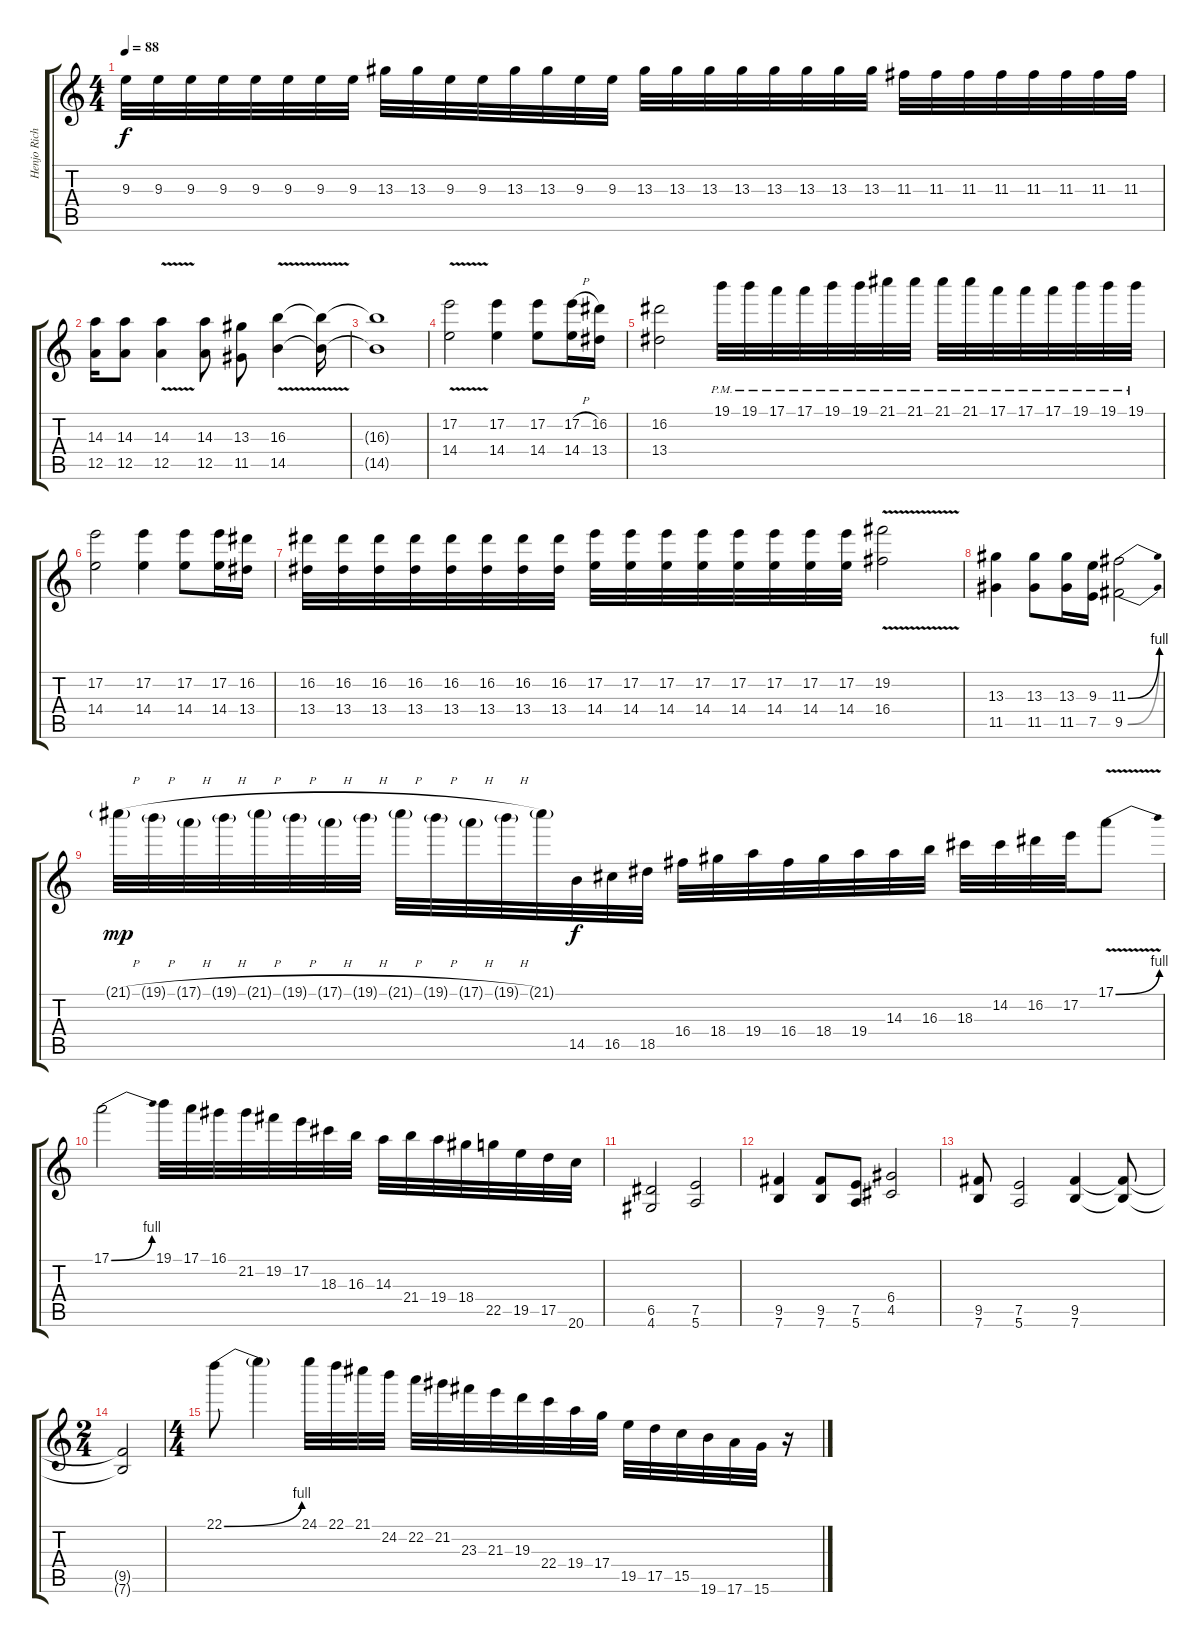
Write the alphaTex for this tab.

\track ("Henjo Richter" "Henjo Rich") {instrument distortionguitar}
\staff {score tabs}
\tuning (E4 B3 G3 D3 A2 E2) {hide}
\ts (4 4)
\tempo 88
\clef g2
\ks c
9.3.32{dy f} 9.3.32 9.3.32 9.3.32 9.3.32 9.3.32 9.3.32 9.3.32 13.3.32 13.3.32 9.3.32 9.3.32 13.3.32 13.3.32 9.3.32 9.3.32 13.3.32 13.3.32 13.3.32 13.3.32 13.3.32 13.3.32 13.3.32 13.3.32 11.3.32 11.3.32 11.3.32 11.3.32 11.3.32 11.3.32 11.3.32 11.3.32 |
(14.3 12.5).16 (14.3 12.5).8 (14.3{v} 12.5).4 (14.3 12.5).8 (13.3 11.5).8 (16.3{v} 14.5).4 (16.3{t} 14.5{t}).16 |
(16.3{t} 14.5{t}).1 |
(17.2{v} 14.4).2 (17.2 14.4).4 (17.2 14.4).8 (17.2{h} 14.4).16 (16.2 13.4).16 |
(16.2 13.4).2 19.1{pm}.32 19.1{pm}.32 17.1{pm}.32 17.1{pm}.32 19.1{pm}.32 19.1{pm}.32 21.1{pm}.32 21.1{pm}.32 21.1{pm}.32 21.1{pm}.32 17.1{pm}.32 17.1{pm}.32 17.1{pm}.32 19.1{pm}.32 19.1{pm}.32 19.1{pm}.32 |
(17.2 14.4).2 (17.2 14.4).4 (17.2 14.4).8 (17.2 14.4).16 (16.2 13.4).16 |
(16.2 13.4).32 (16.2 13.4).32 (16.2 13.4).32 (16.2 13.4).32 (16.2 13.4).32 (16.2 13.4).32 (16.2 13.4).32 (16.2 13.4).32 (17.2 14.4).32 (17.2 14.4).32 (17.2 14.4).32 (17.2 14.4).32 (17.2 14.4).32 (17.2 14.4).32 (17.2 14.4).32 (17.2 14.4).32 (19.2{v} 16.4).2 |
(13.3 11.5).4 (13.3 11.5).8 (13.3 11.5).16 (9.3 7.5).16 (11.3{be (bend 0 0 60 4)} 9.5{be (bend 0 0 60 4)}).2 |
21.1{h g}.32{dy mp} 19.1{h g}.32 17.1{h g}.32 19.1{h g}.32 21.1{h g}.32 19.1{h g}.32 17.1{h g}.32 19.1{h g}.32 21.1{h g}.32 19.1{h g}.32 17.1{h g}.32 19.1{h g}.32 21.1{g}.32 14.5.32{dy f} 16.5.32 18.5.32 16.4.32 18.4.32 19.4.32 16.4.32 18.4.32 19.4.32 14.3.32 16.3.32 18.3.32 14.2.32 16.2.32 17.2.32 17.1{be (bend 0 0 60 4) v}.8 |
17.1{be (bend 0 0 60 4)}.2 19.1.32 17.1.32 16.1.32 21.2.32 19.2.32 17.2.32 18.3.32 16.3.32 14.3.32 21.4.32 19.4.32 18.4.32 22.5.32 19.5.32 17.5.32 20.6.32 |
(6.5 4.6).2 (7.5 5.6).2 |
(9.5 7.6).4 (9.5 7.6).8 (7.5 5.6).8 (6.4 4.5).2 |
(9.5 7.6).8 (7.5 5.6).2 (9.5 7.6).4 (9.5{t} 7.6{t}).8 |
\ts (2 4)
(9.5{t} 7.6{t}).2 |
\ts (4 4)
22.1{be (bend 0 0 60 4)}.8 22.1{t}.4 24.1.32 22.1.32 21.1.32 24.2.32 22.2.32 21.2.32 23.3.32 21.3.32 19.3.32 22.4.32 19.4.32 17.4.32 19.5.32 17.5.32 15.5.32 19.6.32 17.6.32 15.6.32 r.16
